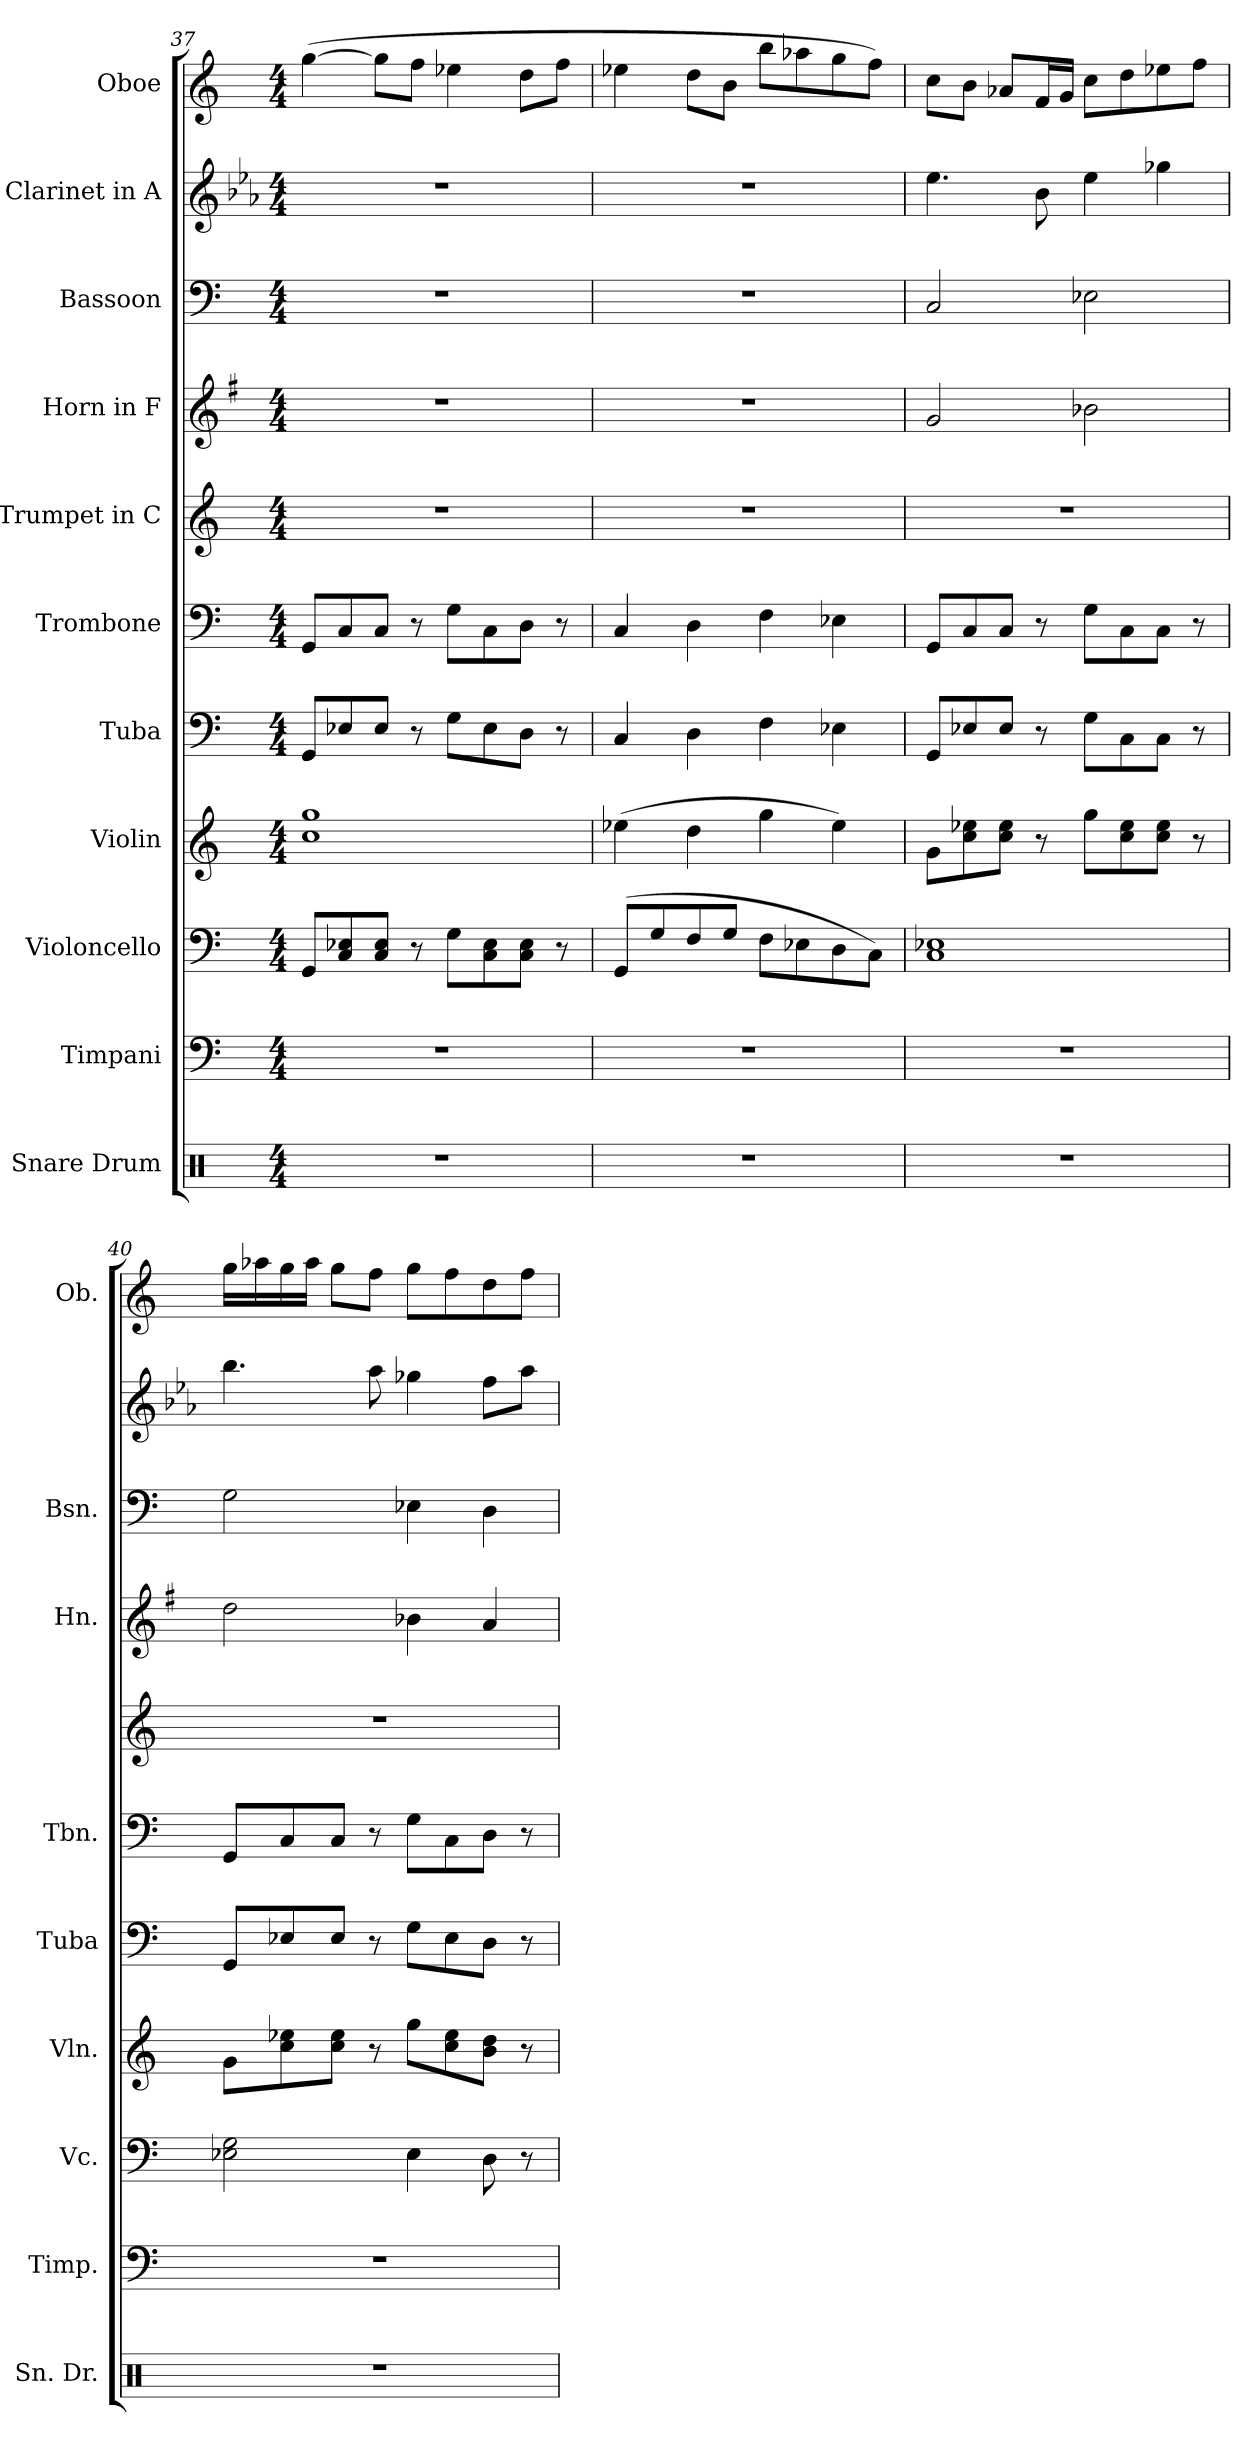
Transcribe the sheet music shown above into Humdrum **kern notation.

**kern	**kern	**kern	**kern	**kern	**kern	**kern	**kern	**kern	**kern	**kern
*part11	*part10	*part9	*part8	*part7	*part6	*part5	*part4	*part3	*part2	*part1
*staff11	*staff10	*staff9	*staff8	*staff7	*staff6	*staff5	*staff4	*staff3	*staff2	*staff1
*I"Snare Drum	*I"Timpani	*I"Violoncello	*I"Violin	*I"Tuba	*I"Trombone	*I"Trumpet in C	*I"Horn in F	*I"Bassoon	*I"Clarinet in A	*I"Oboe
*I'Sn. Dr.	*I'Timp.	*I'Vc.	*I'Vln.	*I'Tuba	*I'Tbn.	*	*I'Hn.	*I'Bsn.	*	*I'Ob.
!!LO:PB:g=z
*clefX	*clefF4	*clefF4	*clefG2	*clefF4	*clefF4	*clefG2	*clefG2	*clefF4	*clefG2	*clefG2
*	*	*	*	*	*	*	*ITrd4c7	*	*ITrd2c3	*
*k[]	*k[]	*k[]	*k[]	*k[]	*k[]	*k[]	*k[]	*k[]	*k[]	*k[]
*C:	*C:	*C:	*C:	*C:	*C:	*C:	*C:	*C:	*C:	*C:
*M4/4	*M4/4	*M4/4	*M4/4	*M4/4	*M4/4	*M4/4	*M4/4	*M4/4	*M4/4	*M4/4
=37	=37	=37	=37	=37	=37	=37	=37	=37	=37	=37
1r	1r	8GG/L	1cc 1gg	8GG/L	8GG/L	1r	1r	1r	1r	([4gg\
.	.	8C/ 8E-X/	.	8E-X/	8C/	.	.	.	.	.
.	.	8C/ 8E-/J	.	8E-/J	8C/J	.	.	.	.	8gg\L]
.	.	8r	.	8r	8r	.	.	.	.	8ff\J
.	.	8G\L	.	8G\L	8G\L	.	.	.	.	4ee-X\
.	.	8C\ 8E-\	.	8E-\	8C\	.	.	.	.	.
.	.	8C\ 8E-\J	.	8D\J	8D\J	.	.	.	.	8dd\L
.	.	8r	.	8r	8r	.	.	.	.	8ff\J
=38	=38	=38	=38	=38	=38	=38	=38	=38	=38	=38
1r	1r	(8GG/L	(4ee-X\	4C/	4C/	1r	1r	1r	1r	4ee-X\
.	.	8G/	.	.	.	.	.	.	.	.
.	.	8F/	4dd\	4D\	4D\	.	.	.	.	8dd\L
.	.	8G/J	.	.	.	.	.	.	.	8b\J
.	.	8F\L	4gg\	4F\	4F\	.	.	.	.	8bb\L
.	.	8E-X\	.	.	.	.	.	.	.	8aa-X\
.	.	8D\	4ee-\)	4E-X\	4E-X\	.	.	.	.	8gg\
.	.	8C\J)	.	.	.	.	.	.	.	8ff\J)
=39	=39	=39	=39	=39	=39	=39	=39	=39	=39	=39
1r	1r	1C 1E-X	8g\L	8GG/L	8GG/L	1r	2c/	2C/	4.cc\	8cc\L
.	.	.	8cc\ 8ee-X\	8E-X/	8C/	.	.	.	.	8b\J
.	.	.	8cc\ 8ee-\J	8E-/J	8C/J	.	.	.	.	8a-X/L
.	.	.	8r	8r	8r	.	.	.	8g\	16f/L
.	.	.	.	.	.	.	.	.	.	16g/JJ
.	.	.	8gg\L	8G\L	8G\L	.	2e-X\	2E-X\	4cc\	8cc\L
.	.	.	8cc\ 8ee-\	8C\	8C\	.	.	.	.	8dd\
.	.	.	8cc\ 8ee-\J	8C\J	8C\J	.	.	.	4ee-X\	8ee-X\
.	.	.	8r	8r	8r	.	.	.	.	8ff\J
=40	=40	=40	=40	=40	=40	=40	=40	=40	=40	=40
1r	1r	2E-X\ 2G\	8g\L	8GG/L	8GG/L	1r	2g\	2G\	4.gg\	16gg\LL
.	.	.	.	.	.	.	.	.	.	16aa-X\
.	.	.	8cc\ 8ee-X\	8E-X/	8C/	.	.	.	.	16gg\
.	.	.	.	.	.	.	.	.	.	16aa-\JJ
.	.	.	8cc\ 8ee-\J	8E-/J	8C/J	.	.	.	.	8gg\L
.	.	.	8r	8r	8r	.	.	.	8ff\	8ff\J
.	.	4E-\	8gg\L	8G\L	8G\L	.	4e-X\	4E-X\	4ee-X\	8gg\L
.	.	.	8cc\ 8ee-\	8E-\	8C\	.	.	.	.	8ff\
.	.	8D\	8b\ 8dd\J	8D\J	8D\J	.	4d/	4D\	8dd\L	8dd\
.	.	8r	8r	8r	8r	.	.	.	8ff\J	8ff\J
=	=	=	=	=	=	=	=	=	=	=
*-	*-	*-	*-	*-	*-	*-	*-	*-	*-	*-
